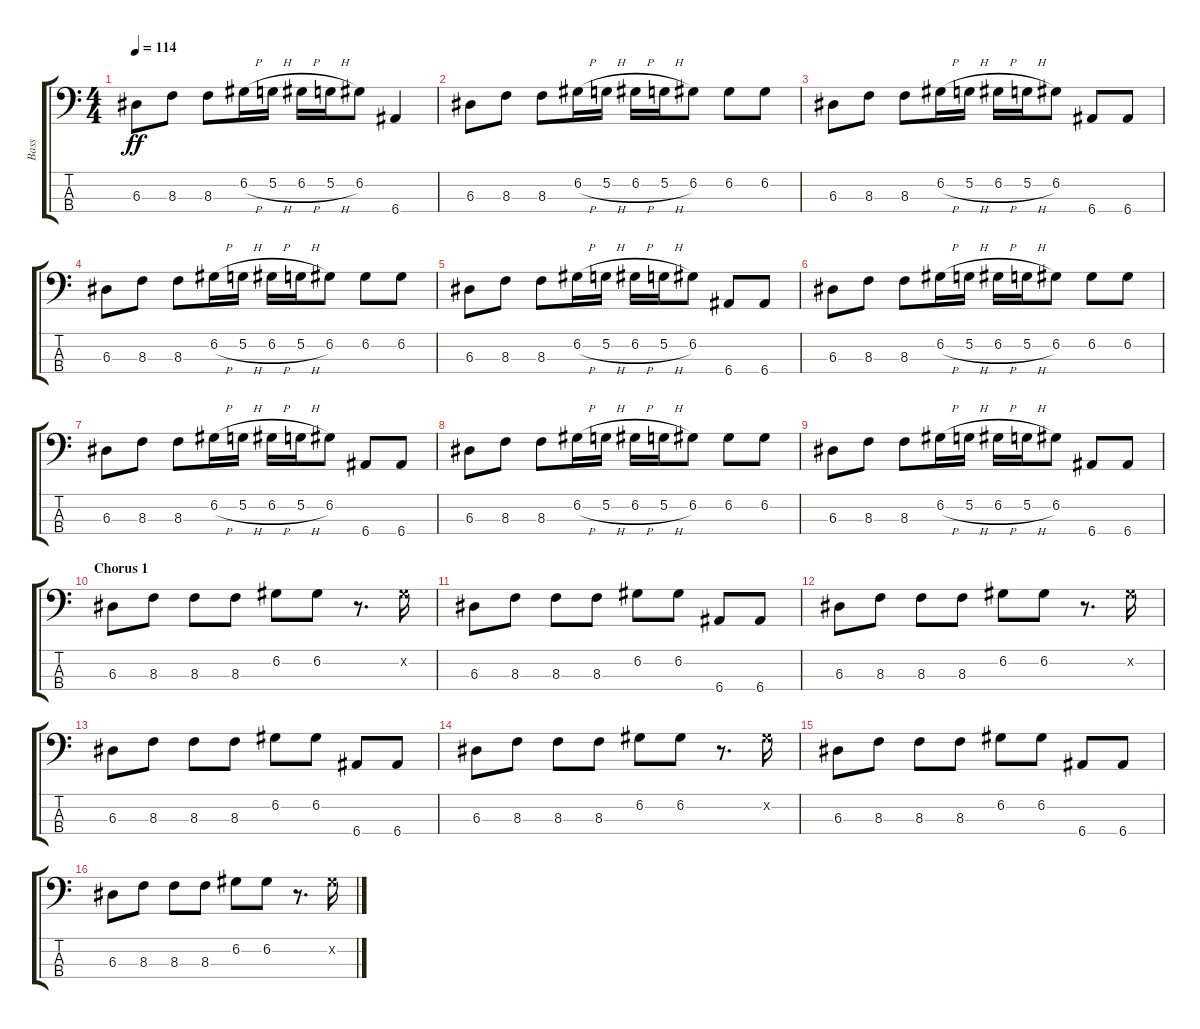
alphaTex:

\track ("Bass" "Bass") {instrument electricbassfinger}
\staff {score tabs}
\tuning (G2 D2 A1 E1) {hide}
\ts (4 4)
\tempo 114
\clef f4
\ks c
6.3.8{dy ff} 8.3.8 8.3.8 6.2{h}.16 5.2{h}.16 6.2{h}.16 5.2{h}.16 6.2.8 6.4.4 |
6.3.8 8.3.8 8.3.8 6.2{h}.16 5.2{h}.16 6.2{h}.16 5.2{h}.16 6.2.8 6.2.8 6.2.8 |
6.3.8 8.3.8 8.3.8 6.2{h}.16 5.2{h}.16 6.2{h}.16 5.2{h}.16 6.2.8 6.4.8 6.4.8 |
6.3.8 8.3.8 8.3.8 6.2{h}.16 5.2{h}.16 6.2{h}.16 5.2{h}.16 6.2.8 6.2.8 6.2.8 |
6.3.8 8.3.8 8.3.8 6.2{h}.16 5.2{h}.16 6.2{h}.16 5.2{h}.16 6.2.8 6.4.8 6.4.8 |
6.3.8 8.3.8 8.3.8 6.2{h}.16 5.2{h}.16 6.2{h}.16 5.2{h}.16 6.2.8 6.2.8 6.2.8 |
6.3.8 8.3.8 8.3.8 6.2{h}.16 5.2{h}.16 6.2{h}.16 5.2{h}.16 6.2.8 6.4.8 6.4.8 |
6.3.8 8.3.8 8.3.8 6.2{h}.16 5.2{h}.16 6.2{h}.16 5.2{h}.16 6.2.8 6.2.8 6.2.8 |
6.3.8 8.3.8 8.3.8 6.2{h}.16 5.2{h}.16 6.2{h}.16 5.2{h}.16 6.2.8 6.4.8 6.4.8 |
\section ("" "Chorus 1")
6.3.8 8.3.8 8.3.8 8.3.8 6.2.8 6.2.8 r.8{d} 6.2{x}.16 |
6.3.8 8.3.8 8.3.8 8.3.8 6.2.8 6.2.8 6.4.8 6.4.8 |
6.3.8 8.3.8 8.3.8 8.3.8 6.2.8 6.2.8 r.8{d} 6.2{x}.16 |
6.3.8 8.3.8 8.3.8 8.3.8 6.2.8 6.2.8 6.4.8 6.4.8 |
6.3.8 8.3.8 8.3.8 8.3.8 6.2.8 6.2.8 r.8{d} 6.2{x}.16 |
6.3.8 8.3.8 8.3.8 8.3.8 6.2.8 6.2.8 6.4.8 6.4.8 |
6.3.8 8.3.8 8.3.8 8.3.8 6.2.8 6.2.8 r.8{d} 6.2{x}.16
